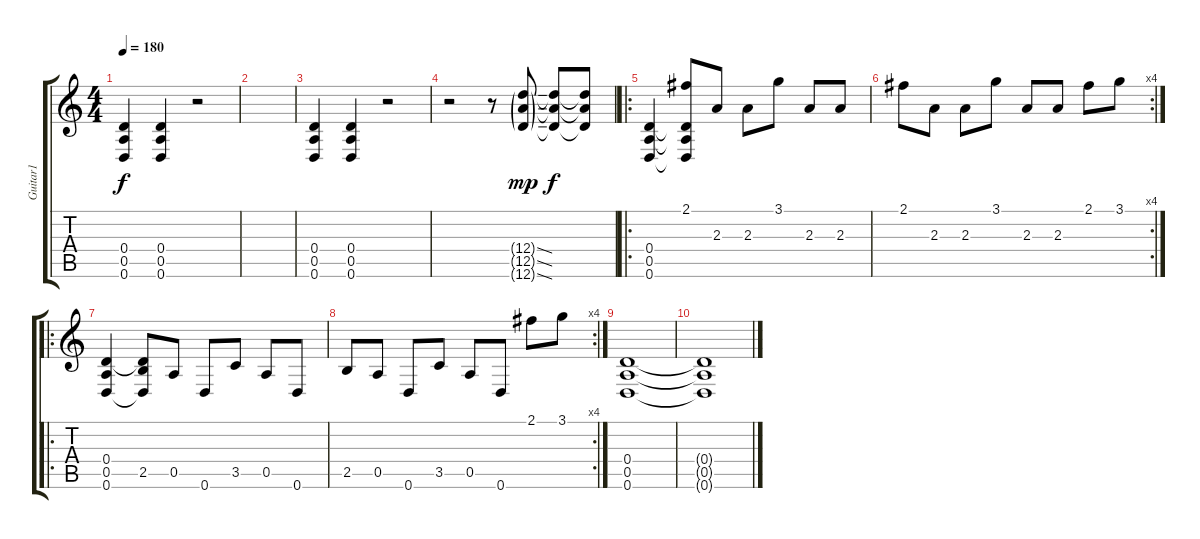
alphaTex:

\track ("Guitar1" "Guitar1") {instrument overdrivenguitar}
\staff {score tabs}
\tuning (E4 B3 G3 D3 A2 D2) {hide}
\ts (4 4)
\tempo 180
\clef g2
\ks c
(0.4 0.5 0.6).4{dy f} (0.4 0.5 0.6).4 r.2 |
|
(0.4 0.5 0.6).4 (0.4 0.5 0.6).4 r.2 |
r.2 r.8 (12.4{ss g} 12.5{ss g} 12.6{ss g}).8{dy mp} (12.4{t} 12.5{t} 12.6{t}).8{dy f} (12.4{t} 12.5{t} 12.6{t}).8 |
\ro
(0.4 0.5 0.6).4 (2.1 0.4{t} 0.5{t} 0.6{t}).8 2.3.8 2.3.8 3.1.8 2.3.8 2.3.8 |
\rc 4
2.1.8 2.3.8 2.3.8 3.1.8 2.3.8 2.3.8 2.1.8 3.1.8 |
\ro
(0.4 0.5 0.6).4 (0.4{t} 2.5 0.6{t}).8 0.5.8 0.6.8 3.5.8 0.5.8 0.6.8 |
\rc 4
2.5.8 0.5.8 0.6.8 3.5.8 0.5.8 0.6.8 2.1.8 3.1.8 |
(0.4 0.5 0.6).1 |
(0.4{t} 0.5{t} 0.6{t}).1
